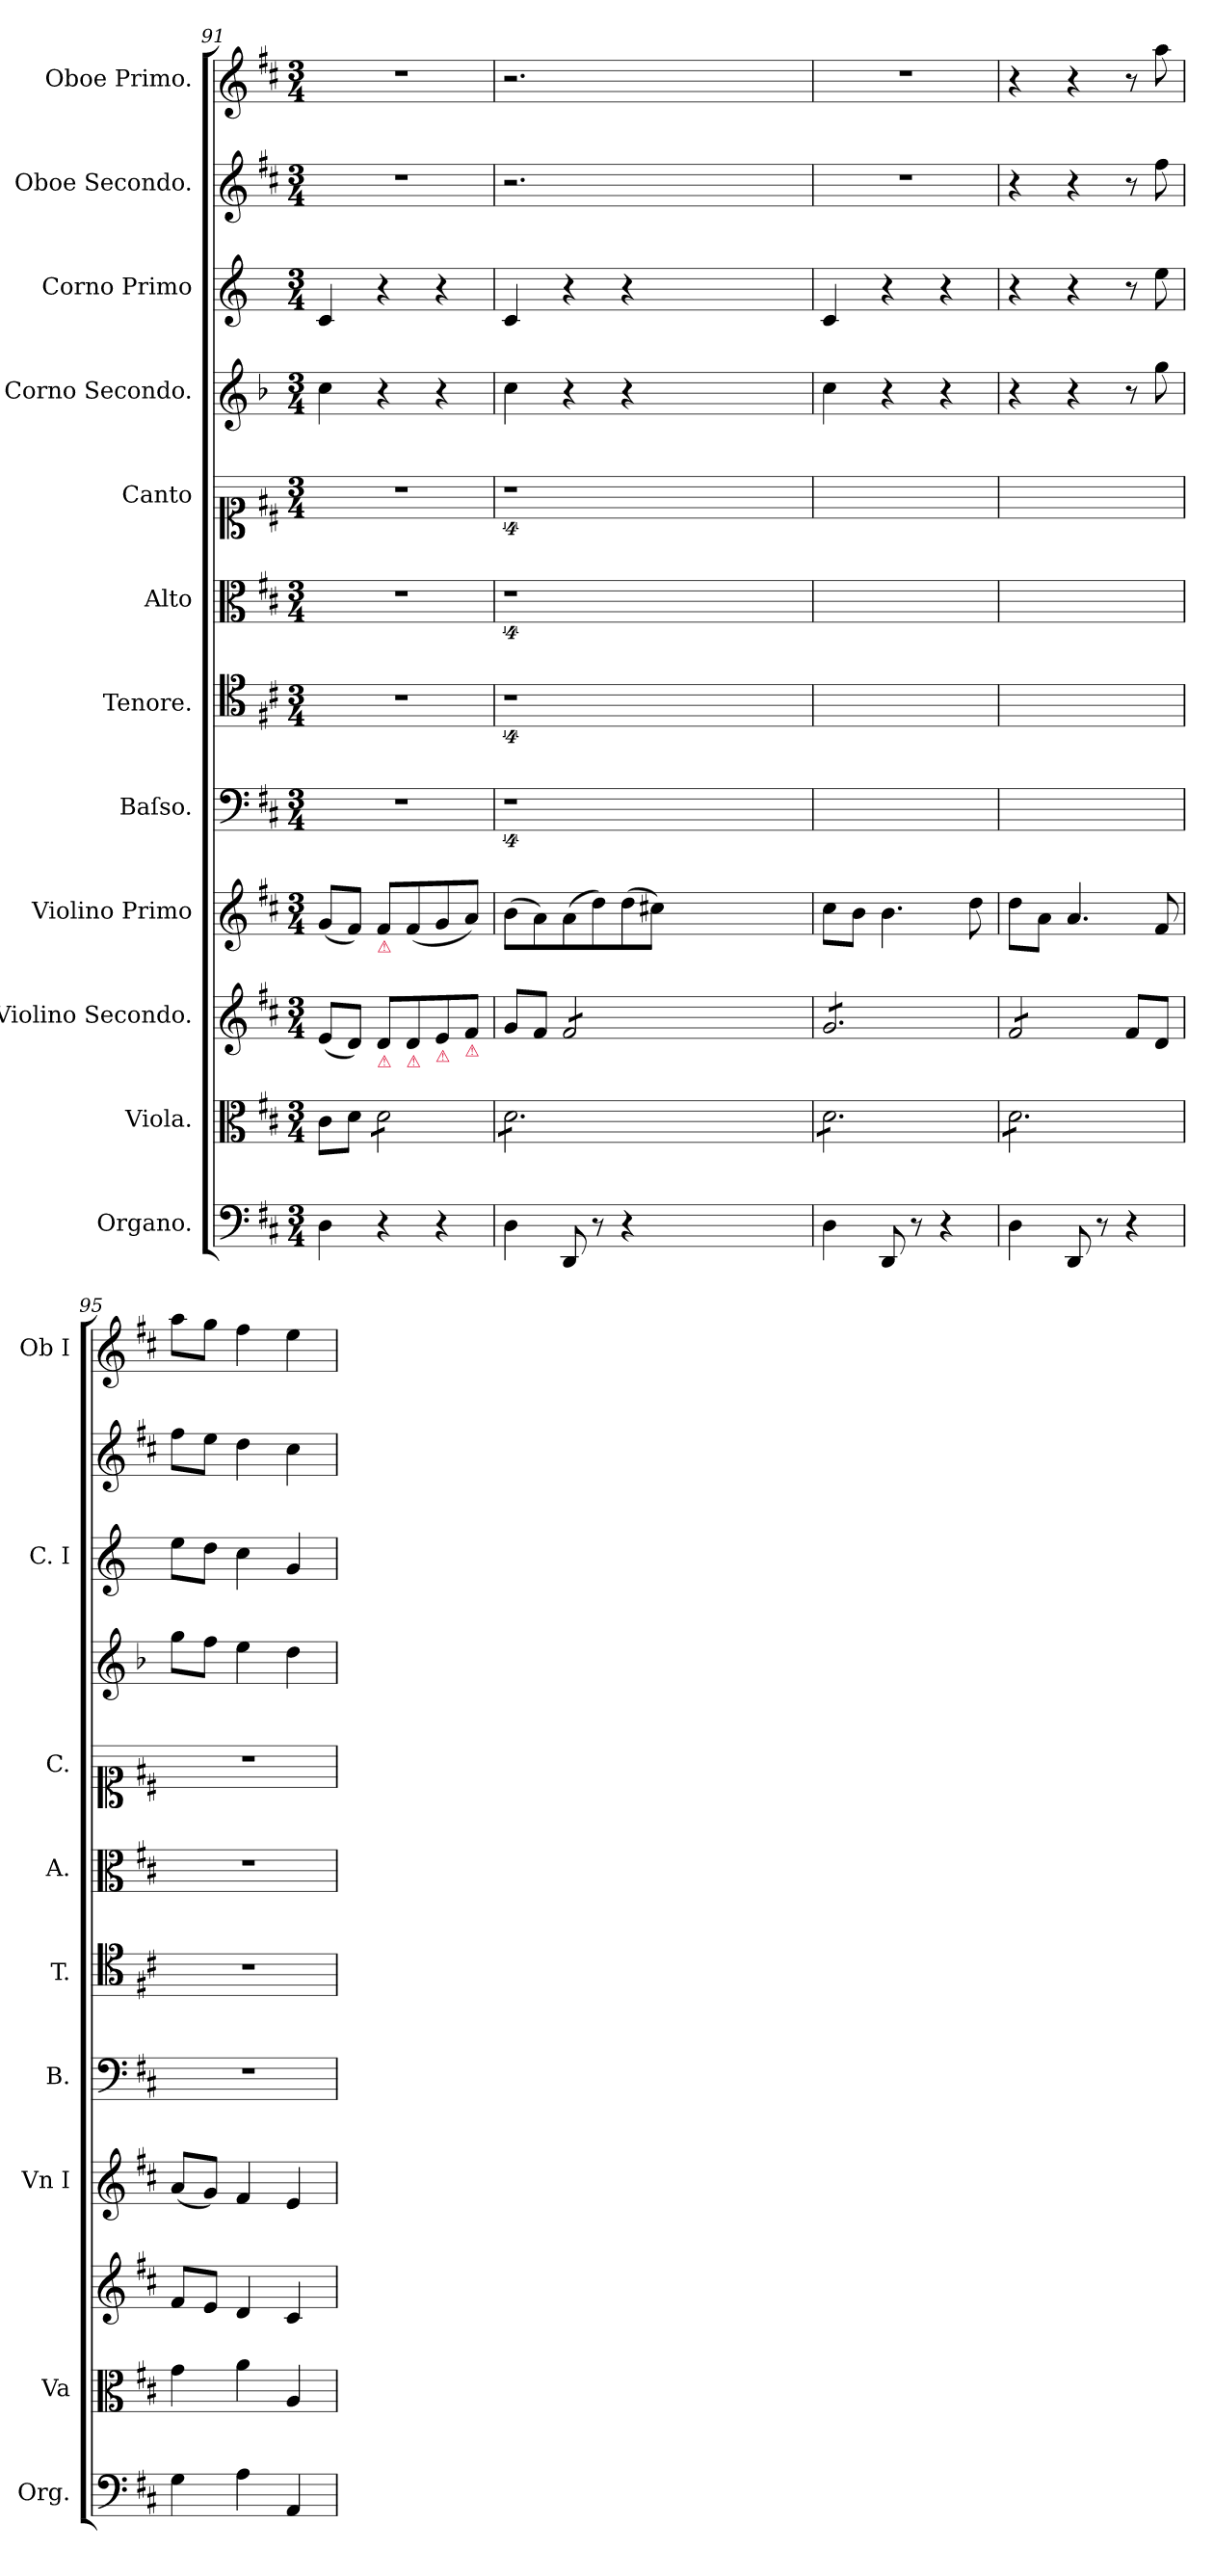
**kern	**kern	**kern	**kern	**kern	**kern	**kern	**kern	**kern	**kern	**kern	**kern
*part12	*part11	*part10	*part9	*part8	*part7	*part6	*part5	*part4	*part3	*part2	*part1
*staff12	*staff11	*staff10	*staff9	*staff8	*staff7	*staff6	*staff5	*staff4	*staff3	*staff2	*staff1
*I"Organo.	*I"Viola.	*I"Violino Secondo.	*I"Violino Primo	*I"Baſso.	*I"Tenore.	*I"Alto	*I"Canto	*I"Corno Secondo.	*I"Corno Primo	*I"Oboe Secondo.	*I"Oboe Primo.
*I'Org.	*I'Va	*	*I'Vn I	*I'B.	*I'T.	*I'A.	*I'C.	*	*I'C. I	*	*I'Ob I
*clefF4	*clefC3	*clefG2	*clefG2	*clefF4	*clefC4	*clefC3	*clefC1	*clefG2	*clefG2	*clefG2	*clefG2
*k[f#c#]	*k[f#c#]	*k[f#c#]	*k[f#c#]	*k[f#c#]	*k[f#c#]	*k[f#c#]	*k[f#c#]	*k[b-]	*k[]	*k[f#c#]	*k[f#c#]
*M3/4	*M3/4	*M3/4	*M3/4	*M3/4	*M3/4	*M3/4	*M3/4	*M3/4	*M3/4	*M3/4	*M3/4
=91	=91	=91	=91	=91	=91	=91	=91	=91	=91	=91	=91
4D\	8c#\L	(8e/L	(8g/L	2.r	2.r	2.r	2.r	4cc\	4c/	2.r	2.r
.	8d\J	8d/J)	8f#/J)	.	.	.	.	.	.	.	.
!	!	!	!LO:TX:b:color=crimson:t=⚠	!	!	!	!	!	!	!	!
!	!	!LO:TX:b:color=crimson:t=⚠	!	!	!	!	!	!	!	!	!
*	*tremolo	*	*	*	*	*	*	*	*	*	*
4r	8d\L	8d/L	8f#/L	.	.	.	.	4r	4r	.	.
!	!	!LO:TX:b:color=crimson:t=⚠	!	!	!	!	!	!	!	!	!
.	8d\	8d/	(8f#/	.	.	.	.	.	.	.	.
!	!	!LO:TX:b:color=crimson:t=⚠	!	!	!	!	!	!	!	!	!
4r	8d\	8e/	8g/	.	.	.	.	4r	4r	.	.
!	!	!LO:TX:b:color=crimson:t=⚠	!	!	!	!	!	!	!	!	!
.	8d\J	8f#/J	8a/J)	.	.	.	.	.	.	.	.
=92	=92	=92	=92	=92	=92	=92	=92	=92	=92	=92	=92
4D\	8d\L	8g/L	(8b\L	4%9r	4%9r	4%9r	4%9r	4cc\	4c/	2.r	2.r
.	8d\	8f#/J	8a\)	.	.	.	.	.	.	.	.
*	*	*tremolo	*	*	*	*	*	*	*	*	*
8DD/	8d\	8f#/L	(8a\	.	.	.	.	4r	4r	.	.
8r	8d\	8f#/	8dd\)	.	.	.	.	.	.	.	.
4r	8d\	8f#/	(8dd\	.	.	.	.	4r	4r	.	.
.	8d\J	8f#/J	8cc#X\J)	.	.	.	.	.	.	.	.
1.ryy	1.ryy	1.ryy	1.ryy	.	.	.	.	1.ryy	1.ryy	1.ryy	1.ryy
=93	=93	=93	=93	=93	=93	=93	=93	=93	=93	=93	=93
4D\	8d\L	8g/L	8cc#\L	2.ryy	2.ryy	2.ryy	2.ryy	4cc\	4c/	2.r	2.r
.	8d\	8g/	8b\J	.	.	.	.	.	.	.	.
8DD/	8d\	8g/	4.b\	.	.	.	.	4r	4r	.	.
8r	8d\	8g/	.	.	.	.	.	.	.	.	.
4r	8d\	8g/	.	.	.	.	.	4r	4r	.	.
.	8d\J	8g/J	8dd\	.	.	.	.	.	.	.	.
=94	=94	=94	=94	=94	=94	=94	=94	=94	=94	=94	=94
4D\	8d\L	8f#/L	8dd\L	2.ryy	2.ryy	2.ryy	2.ryy	4r	4r	4r	4r
.	8d\	8f#/	8a\J	.	.	.	.	.	.	.	.
8DD/	8d\	8f#/	4.a/	.	.	.	.	4r	4r	4r	4r
8r	8d\	8f#/J	.	.	.	.	.	.	.	.	.
*	*	*Xtremolo	*	*	*	*	*	*	*	*	*
4r	8d\	8f#/L	.	.	.	.	.	8r	8r	8r	8r
.	8d\J	8d/J	8f#/	.	.	.	.	8gg\	8ee\	8ff#\	8aa\
*	*Xtremolo	*	*	*	*	*	*	*	*	*	*
=95	=95	=95	=95	=95	=95	=95	=95	=95	=95	=95	=95
4G\	4g\	8f#/L	(8a/L	2.r	2.r	2.r	2.r	8gg\L	8ee\L	8ff#\L	8aa\L
.	.	8e/J	8g/J)	.	.	.	.	8ff\J	8dd\J	8ee\J	8gg\J
4A\	4a\	4d/	4f#/	.	.	.	.	4ee\	4cc\	4dd\	4ff#\
4AA/	4A/	4c#/	4e/	.	.	.	.	4dd\	4g/	4cc#\	4ee\
=	=	=	=	=	=	=	=	=	=	=	=
*-	*-	*-	*-	*-	*-	*-	*-	*-	*-	*-	*-
